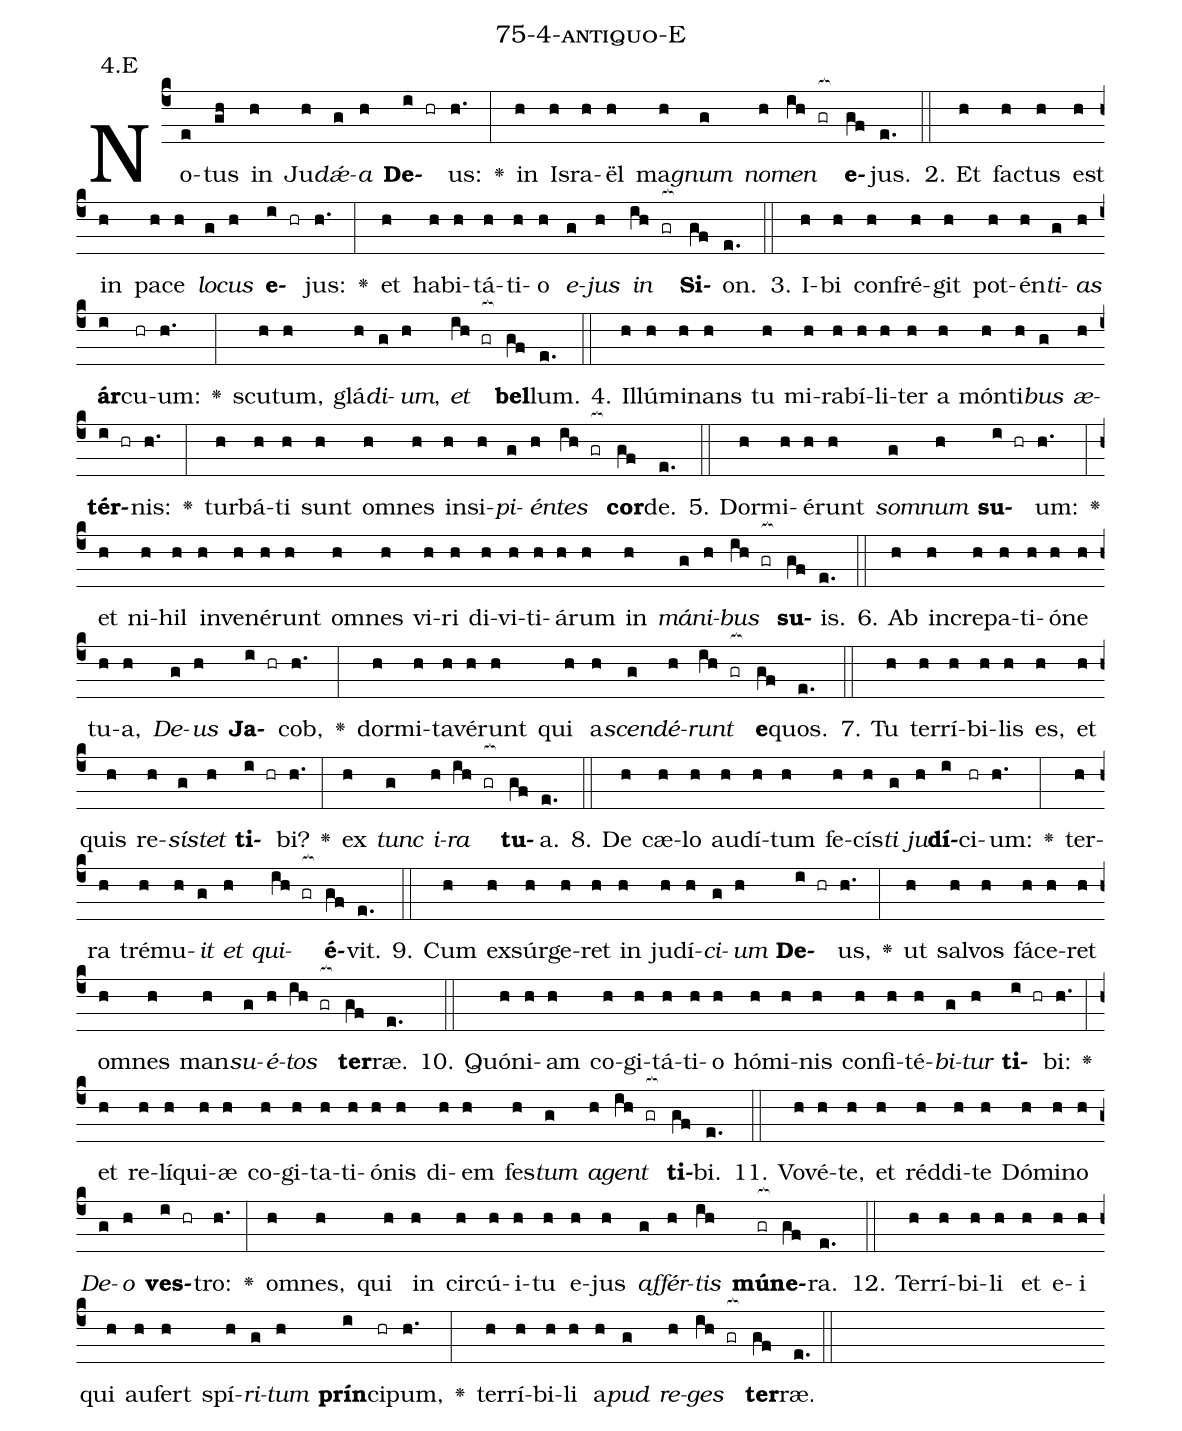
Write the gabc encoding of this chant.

name: 75-4-antiquo-E;
annotation: 4.E;
%%
(c4)No(e)tus(gh) in(h) Ju(h)<i>dǽ</i>(g)<i>a</i>(h) <b>De</b>(i hr)us:(h.) <v>\greheightstar</v>(:) in(h) Is(h)ra(h)ël(h) ma(h)<i>gnum</i>(g) <i>no</i>(h)<i>men</i>(ih gr[ocb:1{]) <b>e</b>(gf[ocb:0}])jus.(e.) (::)
2. Et(h) fac(h)tus(h) est(h) in(h) pa(h)ce(h) <i>lo</i>(g)<i>cus</i>(h) <b>e</b>(i hr)jus:(h.) <v>\greheightstar</v>(:) et(h) ha(h)bi(h)tá(h)ti(h)o(h) <i>e</i>(g)<i>jus</i>(h) <i>in</i>(ih gr[ocb:1{]) <b>Si</b>(gf[ocb:0}])on.(e.) (::)
3. I(h)bi(h) con(h)fré(h)git(h) pot(h)én(h)<i>ti</i>(g)<i>as</i>(h) <b>ár</b>(i)cu(hr)um:(h.) <v>\greheightstar</v>(:) scu(h)tum,(h) glá(h)<i>di</i>(g)<i>um</i>,(h) <i>et</i>(ih gr[ocb:1{]) <b>bel</b>(gf[ocb:0}])lum.(e.) (::)
4. Il(h)lú(h)mi(h)nans(h) tu(h) mi(h)ra(h)bí(h)li(h)ter(h) a(h) món(h)ti(h)<i>bus</i>(g) <i>æ</i>(h)<b>tér</b>(i hr)nis:(h.) <v>\greheightstar</v>(:) tur(h)bá(h)ti(h) sunt(h) om(h)nes(h) in(h)si(h)<i>pi</i>(g)<i>én</i>(h)<i>tes</i>(ih gr[ocb:1{]) <b>cor</b>(gf[ocb:0}])de.(e.) (::)
5. Dor(h)mi(h)é(h)runt(h) <i>som</i>(g)<i>num</i>(h) <b>su</b>(i hr)um:(h.) <v>\greheightstar</v>(:) et(h) ni(h)hil(h) in(h)ve(h)né(h)runt(h) om(h)nes(h) vi(h)ri(h) di(h)vi(h)ti(h)á(h)rum(h) in(h) <i>má</i>(g)<i>ni</i>(h)<i>bus</i>(ih gr[ocb:1{]) <b>su</b>(gf[ocb:0}])is.(e.) (::)
6. Ab(h) in(h)cre(h)pa(h)ti(h)ó(h)ne(h) tu(h)a,(h) <i>De</i>(g)<i>us</i>(h) <b>Ja</b>(i hr)cob,(h.) <v>\greheightstar</v>(:) dor(h)mi(h)ta(h)vé(h)runt(h) qui(h) a(h)<i>scen</i>(g)<i>dé</i>(h)<i>runt</i>(ih gr[ocb:1{]) <b>e</b>(gf[ocb:0}])quos.(e.) (::)
7. Tu(h) ter(h)rí(h)bi(h)lis(h) es,(h) et(h) quis(h) re(h)<i>sís</i>(g)<i>tet</i>(h) <b>ti</b>(i hr)bi?(h.) <v>\greheightstar</v>(:) ex(h) <i>tunc</i>(g) <i>i</i>(h)<i>ra</i>(ih gr[ocb:1{]) <b>tu</b>(gf[ocb:0}])a.(e.) (::)
8. De(h) cæ(h)lo(h) au(h)dí(h)tum(h) fe(h)cís(h)<i>ti</i>(g) <i>ju</i>(h)<b>dí</b>(i)ci(hr)um:(h.) <v>\greheightstar</v>(:) ter(h)ra(h) tré(h)mu(h)<i>it</i>(g) <i>et</i>(h) <i>qui</i>(ih gr[ocb:1{])<b>é</b>(gf[ocb:0}])vit.(e.) (::)
9. Cum(h) ex(h)súr(h)ge(h)ret(h) in(h) ju(h)dí(h)<i>ci</i>(g)<i>um</i>(h) <b>De</b>(i hr)us,(h.) <v>\greheightstar</v>(:) ut(h) sal(h)vos(h) fá(h)ce(h)ret(h) om(h)nes(h) man(h)<i>su</i>(g)<i>é</i>(h)<i>tos</i>(ih gr[ocb:1{]) <b>ter</b>(gf[ocb:0}])ræ.(e.) (::)
10. Quón(h)i(h)am(h) co(h)gi(h)tá(h)ti(h)o(h) hó(h)mi(h)nis(h) con(h)fi(h)té(h)<i>bi</i>(g)<i>tur</i>(h) <b>ti</b>(i hr)bi:(h.) <v>\greheightstar</v>(:) et(h) re(h)lí(h)qui(h)æ(h) co(h)gi(h)ta(h)ti(h)ó(h)nis(h) di(h)em(h) fes(h)<i>tum</i>(g) <i>a</i>(h)<i>gent</i>(ih gr[ocb:1{]) <b>ti</b>(gf[ocb:0}])bi.(e.) (::)
11. Vo(h)vé(h)te,(h) et(h) réd(h)di(h)te(h) Dó(h)mi(h)no(h) <i>De</i>(g)<i>o</i>(h) <b>ves</b>(i hr)tro:(h.) <v>\greheightstar</v>(:) om(h)nes,(h) qui(h) in(h) cir(h)cú(h)i(h)tu(h) e(h)jus(h) <i>af</i>(g)<i>fér</i>(h)<i>tis</i>(ih) <b>mú</b>(gr[ocb:1{])<b>ne</b>(gf[ocb:0}])ra.(e.) (::)
12. Ter(h)rí(h)bi(h)li(h) et(h) e(h)i(h) qui(h) au(h)fert(h) spí(h)<i>ri</i>(g)<i>tum</i>(h) <b>prín</b>(i)ci(hr)pum,(h.) <v>\greheightstar</v>(:) ter(h)rí(h)bi(h)li(h) a(h)<i>pud</i>(g) <i>re</i>(h)<i>ges</i>(ih gr[ocb:1{]) <b>ter</b>(gf[ocb:0}])ræ.(e.) (::)
